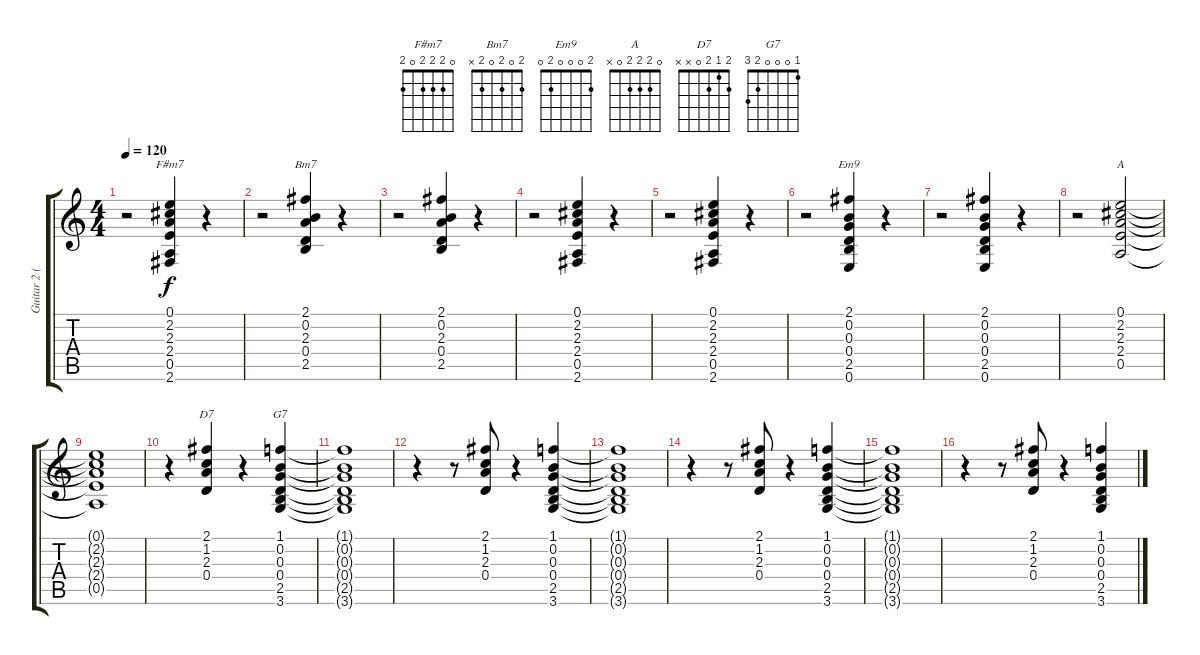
\track ("Guitar 2 (Rythm)" "Guitar 2 (") {instrument electricguitarclean}
\staff {score tabs}
\tuning (E4 B3 G3 D3 A2 E2) {hide}
\chord ("F#m7" 0 2 2 2 0 2)
\chord ("Bm7" 2 0 2 0 2 x)
\chord ("Em9" 2 0 0 0 2 0)
\chord ("A" 0 2 2 2 0 x)
\chord ("D7" 2 1 2 0 x x)
\chord ("G7" 1 0 0 0 2 3)
\ts (4 4)
\tempo 120
\clef g2
\ks c
r.2{dy f} (0.1 2.2 2.3 2.4 0.5 2.6).4{ch "F#m7"} r.4 |
r.2 (2.1 0.2 2.3 0.4 2.5).4{ch "Bm7"} r.4 |
r.2 (2.1 0.2 2.3 0.4 2.5).4 r.4 |
r.2 (0.1 2.2 2.3 2.4 0.5 2.6).4 r.4 |
r.2 (0.1 2.2 2.3 2.4 0.5 2.6).4 r.4 |
r.2 (2.1 0.2 0.3 0.4 2.5 0.6).4{ch "Em9"} r.4 |
r.2 (2.1 0.2 0.3 0.4 2.5 0.6).4 r.4 |
r.2 (0.1 2.2 2.3 2.4 0.5).2{ch "A"} |
(0.1{t} 2.2{t} 2.3{t} 2.4{t} 0.5{t}).1 |
r.4 (2.1 1.2 2.3 0.4).4{ch "D7"} r.4 (1.1 0.2 0.3 0.4 2.5 3.6).4{ch "G7"} |
(1.1{t} 0.2{t} 0.3{t} 0.4{t} 2.5{t} 3.6{t}).1 |
r.4 r.8 (2.1 1.2 2.3 0.4).8 r.4 (1.1 0.2 0.3 0.4 2.5 3.6).4 |
(1.1{t} 0.2{t} 0.3{t} 0.4{t} 2.5{t} 3.6{t}).1 |
r.4 r.8 (2.1 1.2 2.3 0.4).8 r.4 (1.1 0.2 0.3 0.4 2.5 3.6).4 |
(1.1{t} 0.2{t} 0.3{t} 0.4{t} 2.5{t} 3.6{t}).1 |
r.4 r.8 (2.1 1.2 2.3 0.4).8 r.4 (1.1 0.2 0.3 0.4 2.5 3.6).4
